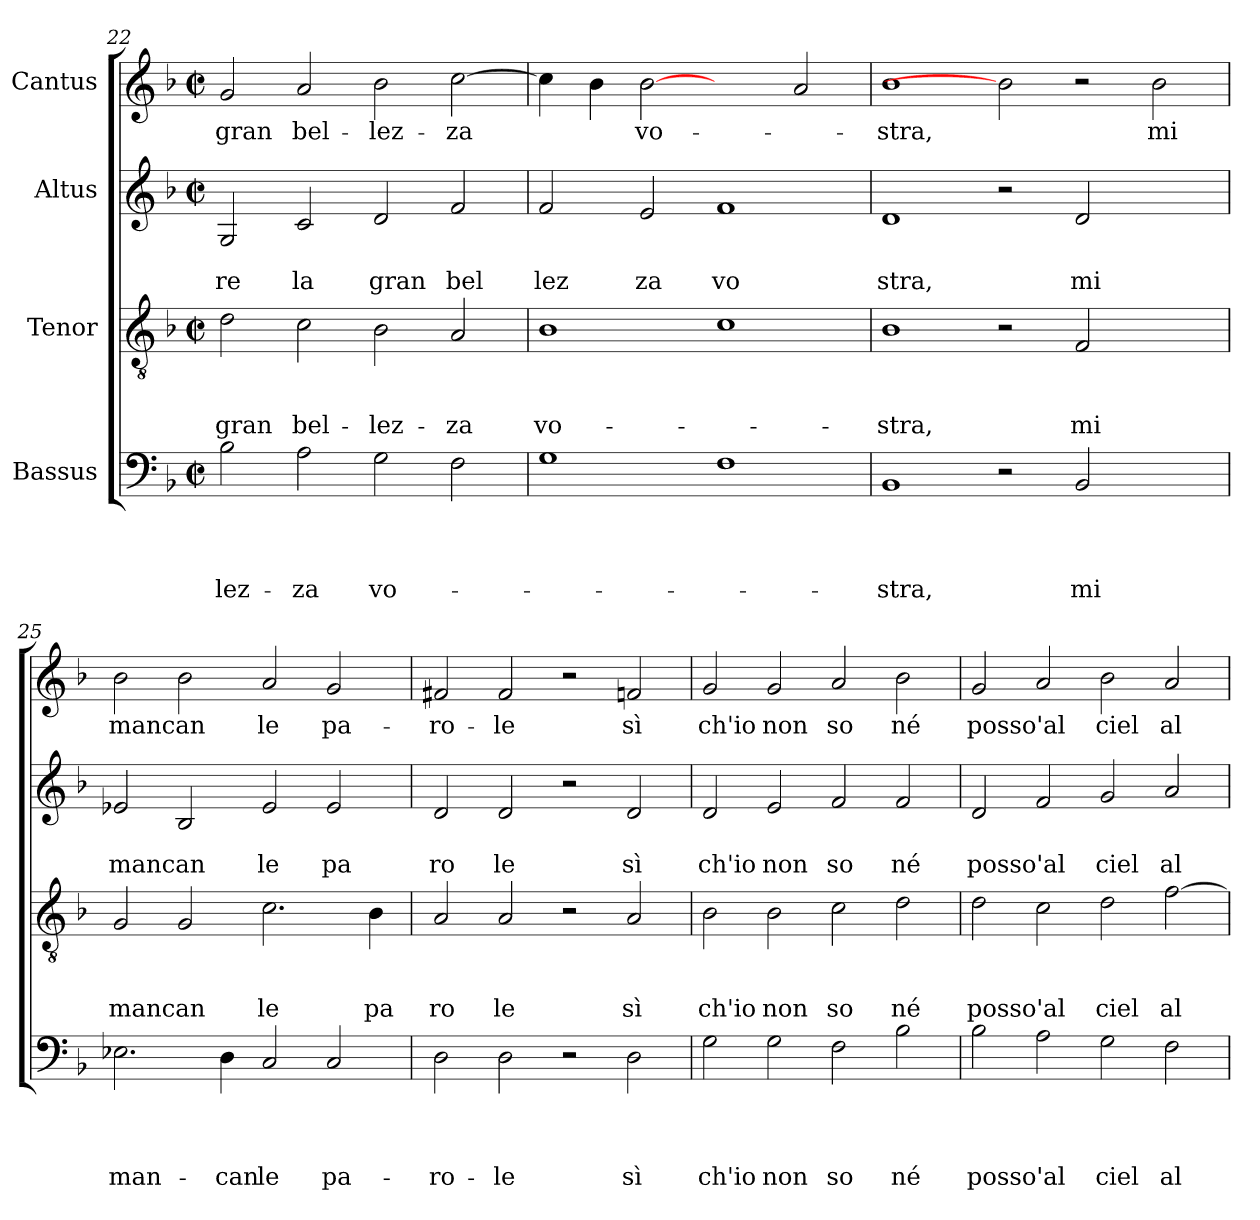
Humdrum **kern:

**kern	**text	**text	**text	**text	**kern	**text	**text	**text	**kern	**text	**text	**kern	**text
*part4	*part4	*part4	*part4	*part4	*part3	*part3	*part3	*part3	*part2	*part2	*part2	*part1	*part1
*staff4	*staff4	*staff4	*staff4	*staff4	*staff3	*staff3	*staff3	*staff3	*staff2	*staff2	*staff2	*staff1	*staff1
*I"Bassus	*	*	*	*	*I"Tenor	*	*	*	*I"Altus	*	*	*I"Cantus	*
*clefF4	*	*	*	*	*clefGv2	*	*	*	*clefG2	*	*	*clefG2	*
*k[b-]	*	*	*	*	*k[b-]	*	*	*	*k[b-]	*	*	*k[b-]	*
*F:	*	*	*	*	*F:	*	*	*	*F:	*	*	*F:	*
*M2/2	*	*	*	*	*M2/2	*	*	*	*M2/2	*	*	*M2/2	*
*met(c|)	*	*	*	*	*met(c|)	*	*	*	*met(c|)	*	*	*met(c|)	*
=22	=22	=22	=22	=22	=22	=22	=22	=22	=22	=22	=22	=22	=22
!	!	!	!	!LO:LY:b	!	!	!	!LO:LY:b	!	!	!LO:LY:b	!	!LO:LY:b
2B-\	.	.	.	-lez-	2d\	.	.	gran	2G/	.	re	2g/	gran
!	!	!	!	!LO:LY:b	!	!	!	!LO:LY:b	!	!	!LO:LY:b	!	!LO:LY:b
2A\	.	.	.	-za	2c\	.	.	bel-	2c/	.	la	2a/	bel-
!	!	!	!	!LO:LY:b	!	!	!	!LO:LY:b	!	!	!LO:LY:b	!	!LO:LY:b
2G\	.	.	.	vo-	2B-\	.	.	-lez-	2d/	.	gran	2b-\	-lez-
!	!	!	!	!	!	!	!	!LO:LY:b	!	!	!LO:LY:b	!	!LO:LY:b
2F\	.	.	.	.	2A/	.	.	-za	2f/	.	bel	[>2cc\	-za
=23	=23	=23	=23	=23	=23	=23	=23	=23	=23	=23	=23	=23	=23
!	!	!	!	!	!	!	!	!LO:LY:b	!	!	!LO:LY:b	!	!
1G	.	.	.	.	1B-	.	.	vo-	2f/	.	lez	4cc\]	.
.	.	.	.	.	.	.	.	.	.	.	.	4b-\	.
!	!	!	!	!	!	!	!	!	!	!	!LO:LY:b	!	!LO:LY:b
.	.	.	.	.	.	.	.	.	2e/	.	za	[2b-	vo-
!	!	!	!	!	!	!	!	!	!	!	!LO:LY:b	!	!
1F	.	.	.	.	1c	.	.	.	1f	.	vo	2ryy	.
.	.	.	.	.	.	.	.	.	.	.	.	2a/	.
!!LO:LB:g=z
=24	=24	=24	=24	=24	=24	=24	=24	=24	=24	=24	=24	=24	=24
!	!	!	!	!LO:LY:b	!	!	!	!LO:LY:b	!	!	!LO:LY:b	!	!LO:LY:b
1BB-	.	.	.	-stra,	1B-	.	.	-stra,	1d	.	stra,	1b-	-stra,
2r	.	.	.	.	2r	.	.	.	2r	.	.	2b-]	.
!	!	!	!	!LO:LY:b	!	!	!	!LO:LY:b	!	!	!LO:LY:b	!	!
2BB-/	.	.	.	mi	2F/	.	.	mi	2d/	.	mi	2r	.
!	!	!	!	!	!	!	!	!	!	!	!	!	!LO:LY:b
2ryy	.	.	.	.	2ryy	.	.	.	2ryy	.	.	2b-\	mi
=25	=25	=25	=25	=25	=25	=25	=25	=25	=25	=25	=25	=25	=25
!	!	!	!	!LO:LY:b	!	!	!	!LO:LY:b	!	!	!LO:LY:b	!	!LO:LY:b
2.E-X\	.	.	.	man-	2G/	.	.	mancan	2e-X/	.	mancan	2b-\	mancan
.	.	.	.	.	2G/	.	.	.	2B-/	.	.	2b-\	.
!	!	!	!	!LO:LY:b	!	!	!	!	!	!	!	!	!
4D\	.	.	.	-can	.	.	.	.	.	.	.	.	.
!	!	!	!	!LO:LY:b	!	!	!	!LO:LY:b	!	!	!LO:LY:b	!	!LO:LY:b
2C/	.	.	.	le	2.c\	.	.	le	2e-/	.	le	2a/	le
!	!	!	!	!LO:LY:b	!	!	!	!	!	!	!LO:LY:b	!	!LO:LY:b
2C/	.	.	.	pa-	.	.	.	.	2e-/	.	pa	2g/	pa-
!	!	!	!	!	!	!	!	!LO:LY:b	!	!	!	!	!
.	.	.	.	.	4B-\	.	.	pa	.	.	.	.	.
=26	=26	=26	=26	=26	=26	=26	=26	=26	=26	=26	=26	=26	=26
!	!	!	!	!LO:LY:b	!	!	!	!LO:LY:b	!	!	!LO:LY:b	!	!LO:LY:b
2D\	.	.	.	-ro-	2A/	.	.	ro	2d/	.	ro	2f#/	-ro-
!	!	!	!	!LO:LY:b	!	!	!	!LO:LY:b	!	!	!LO:LY:b	!	!LO:LY:b
2D\	.	.	.	-le	2A/	.	.	le	2d/	.	le	2f#/	-le
2r	.	.	.	.	2r	.	.	.	2r	.	.	2r	.
!	!	!	!	!LO:LY:b	!	!	!	!LO:LY:b	!	!	!LO:LY:b	!	!LO:LY:b
2D\	.	.	.	sì	2A/	.	.	sì	2d/	.	sì	2fn/	sì
=27	=27	=27	=27	=27	=27	=27	=27	=27	=27	=27	=27	=27	=27
!	!	!	!	!LO:LY:b	!	!	!	!LO:LY:b	!	!	!LO:LY:b	!	!LO:LY:b
2G\	.	.	.	ch'io	2B-\	.	.	ch'io	2d/	.	ch'io	2g/	ch'io
!	!	!	!	!LO:LY:b	!	!	!	!LO:LY:b	!	!	!LO:LY:b	!	!LO:LY:b
2G\	.	.	.	non	2B-\	.	.	non	2e/	.	non	2g/	non
!	!	!	!	!LO:LY:b	!	!	!	!LO:LY:b	!	!	!LO:LY:b	!	!LO:LY:b
2F\	.	.	.	so	2c\	.	.	so	2f/	.	so	2a/	so
!	!	!	!	!LO:LY:b	!	!	!	!LO:LY:b	!	!	!LO:LY:b	!	!LO:LY:b
2B-\	.	.	.	né	2d\	.	.	né	2f/	.	né	2b-\	né
=28	=28	=28	=28	=28	=28	=28	=28	=28	=28	=28	=28	=28	=28
!	!	!	!	!LO:LY:b	!	!	!	!LO:LY:b	!	!	!LO:LY:b	!	!LO:LY:b
2B-\	.	.	.	posso'al	2d\	.	.	posso'al	2d/	.	posso'al	2g/	posso'al
2A\	.	.	.	.	2c\	.	.	.	2f/	.	.	2a/	.
!	!	!	!	!LO:LY:b	!	!	!	!LO:LY:b	!	!	!LO:LY:b	!	!LO:LY:b
2G\	.	.	.	ciel	2d\	.	.	ciel	2g/	.	ciel	2b-\	ciel
!	!	!	!	!LO:LY:b	!	!	!	!LO:LY:b	!	!	!LO:LY:b	!	!LO:LY:b
2F\	.	.	.	al-	[>2f\	.	.	al	2a/	.	al	2a/	al-
=	=	=	=	=	=	=	=	=	=	=	=	=	=
*-	*-	*-	*-	*-	*-	*-	*-	*-	*-	*-	*-	*-	*-
